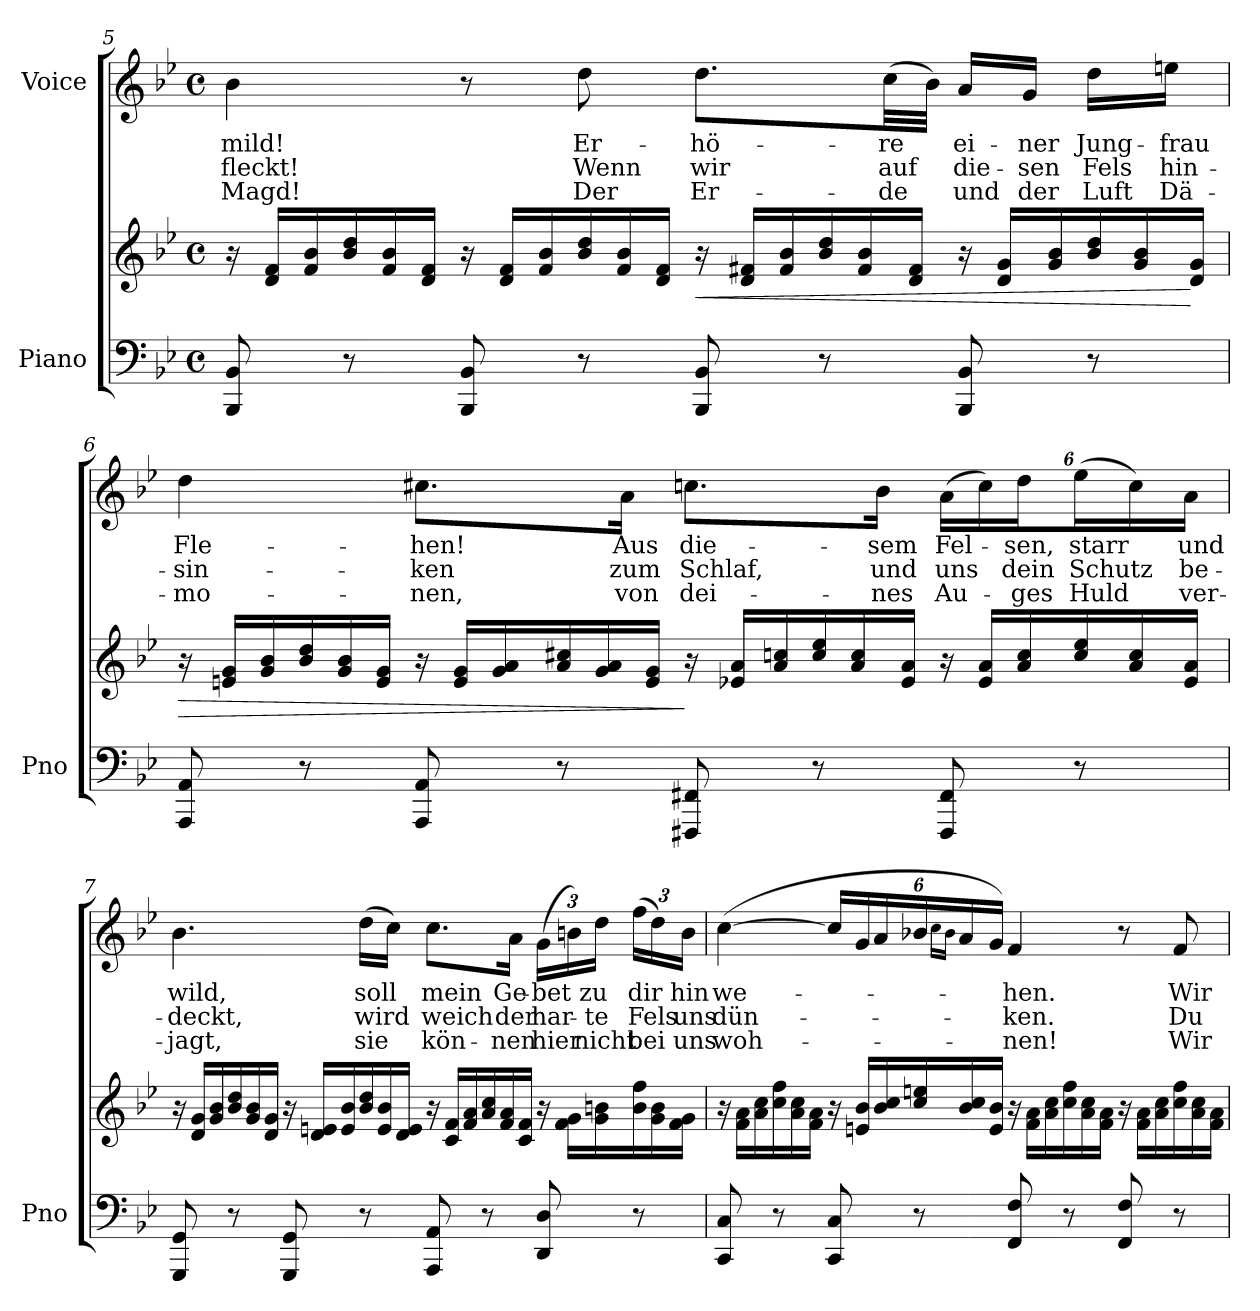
**kern	**kern	**dynam	**kern	**text	**text	**text
*part2	*part2	*part2	*part1	*part1	*part1	*part1
*staff3	*staff2	*staff2/3	*staff1	*staff1	*staff1	*staff1
*I"Piano	*	*	*I"Voice	*	*	*
*I'Pno	*	*	*	*	*	*
!!LO:LB:g=z
*clefF4	*clefG2	*	*clefG2	*	*	*
*k[b-e-]	*k[b-e-]	*	*k[b-e-]	*	*	*
*B-:	*B-:	*	*B-:	*	*	*
*M4/4	*M4/4	*	*M4/4	*	*	*
*met(c)	*met(c)	*	*met(c)	*	*	*
*	*Xtuplet	*	*	*	*	*
=5	=5	=5	=5	=5	=5	=5
!	!	!	!	!LO:LY:b	!LO:LY:b	!LO:LY:b
8BBB-/ 8BB-/	24r	.	4b-\	mild!	-fleckt!	Magd!
.	24d/ 24f/LL	.	.	.	.	.
.	24f/ 24b-/	.	.	.	.	.
8r	24b-/ 24dd/	.	.	.	.	.
.	24f/ 24b-/	.	.	.	.	.
.	24d/ 24f/JJ	.	.	.	.	.
8BBB-/ 8BB-/	24r	.	8r	.	.	.
.	24d/ 24f/LL	.	.	.	.	.
.	24f/ 24b-/	.	.	.	.	.
!	!	!	!	!LO:LY:b	!LO:LY:b	!LO:LY:b
8r	24b-/ 24dd/	.	8dd\	Er-	Wenn	Der
.	24f/ 24b-/	.	.	.	.	.
.	24d/ 24f/JJ	.	.	.	.	.
!	!	!LO:HP:b	!	!LO:LY:b	!LO:LY:b	!LO:LY:b
8BBB-/ 8BB-/	24r	<	8.dd\L	-hö-	wir	Er-
.	24d/ 24f#X/LL	.	.	.	.	.
.	24f#/ 24b-/	.	.	.	.	.
8r	24b-/ 24dd/	.	.	.	.	.
.	24f#/ 24b-/	.	.	.	.	.
!	!	!	!	!LO:LY:b	!LO:LY:b	!LO:LY:b
.	.	.	(>32cc\LL	-re	auf	-de
.	24d/ 24f#/JJ	.	.	.	.	.
.	.	.	32b-\JJJ)	.	.	.
!	!	!	!	!LO:LY:b	!LO:LY:b	!LO:LY:b
8BBB-/ 8BB-/	24r	.	16a/LL	ei-	die-	und
.	24d/ 24g/LL	.	.	.	.	.
!	!	!	!	!LO:LY:b	!LO:LY:b	!LO:LY:b
.	.	.	16g/JJ	-ner	-sen	der
.	24g/ 24b-/	.	.	.	.	.
!	!	!	!	!LO:LY:b	!LO:LY:b	!LO:LY:b
8r	24b-/ 24dd/	.	16dd\LL	Jung-	Fels	Luft
.	24g/ 24b-/	.	.	.	.	.
!	!	!	!	!LO:LY:b	!LO:LY:b	!LO:LY:b
.	.	.	16een\JJ	-frau	hin-	Dä-
.	24d/ 24g/JJ	[	.	.	.	.
=6	=6	=6	=6	=6	=6	=6
!	!	!LO:HP:b	!	!LO:LY:b	!LO:LY:b	!LO:LY:b
8AAA/ 8AA/	24r	>	4dd\	Fle-	-sin-	-mo-
.	24en/ 24g/LL	.	.	.	.	.
.	24g/ 24b-/	.	.	.	.	.
8r	24b-/ 24dd/	.	.	.	.	.
.	24g/ 24b-/	.	.	.	.	.
.	24e/ 24g/JJ	.	.	.	.	.
!	!	!	!	!LO:LY:b	!LO:LY:b	!LO:LY:b
8AAA/ 8AA/	24r	.	8.cc#X\L	-hen!	-ken	-nen,
.	24e/ 24g/LL	.	.	.	.	.
.	24g/ 24a/	.	.	.	.	.
8r	24a/ 24cc#X/	.	.	.	.	.
.	24g/ 24a/	.	.	.	.	.
!	!	!	!	!LO:LY:b	!LO:LY:b	!LO:LY:b
.	.	.	16a\Jk	Aus	zum	von
.	24e/ 24g/JJ	.	.	.	.	.
!	!	!	!	!LO:LY:b	!LO:LY:b	!LO:LY:b
8FFF#X/ 8FF#X/	24r	]	8.ccn\L	die-	Schlaf,	dei-
.	24e-X/ 24a/LL	.	.	.	.	.
.	24a/ 24ccn/	.	.	.	.	.
8r	24cc/ 24ee-/	.	.	.	.	.
.	24a/ 24cc/	.	.	.	.	.
!	!	!	!	!LO:LY:b	!LO:LY:b	!LO:LY:b
.	.	.	16b-\Jk	-sem	und	-nes
.	24e-/ 24a/JJ	.	.	.	.	.
*	*	*	*Xbrackettup	*	*	*
!	!	!	!	!LO:LY:b	!LO:LY:b	!LO:LY:b
8FFF#/ 8FF#/	24r	.	(>24a\LL	Fel-	uns	Au-
.	24e-/ 24a/LL	.	24cc\)	.	.	.
!	!	!	!	!LO:LY:b	!LO:LY:b	!LO:LY:b
.	24a/ 24cc/	.	24dd\J	-sen,	dein	-ges
!	!	!	!	!LO:LY:b	!LO:LY:b	!LO:LY:b
8r	24cc/ 24ee-/	.	(>24ee-\L	starr	Schutz	Huld
.	24a/ 24cc/	.	24cc\)	.	.	.
!	!	!	!	!LO:LY:b	!LO:LY:b	!LO:LY:b
.	24e-/ 24a/JJ	.	24a\JJ	und	be-	ver-
!!LO:LB:g=z
=7	=7	=7	=7	=7	=7	=7
!	!	!	!	!LO:LY:b	!LO:LY:b	!LO:LY:b
8GGG/ 8GG/	24r	.	4.b-\	wild,	-deckt,	-jagt,
.	24d/ 24g/LL	.	.	.	.	.
.	24g/ 24b-/	.	.	.	.	.
8r	24b-/ 24dd/	.	.	.	.	.
.	24g/ 24b-/	.	.	.	.	.
.	24d/ 24g/JJ	.	.	.	.	.
8GGG/ 8GG/	24r	.	.	.	.	.
.	24d/ 24en/LL	.	.	.	.	.
.	24e/ 24b-/	.	.	.	.	.
!	!	!	!	!LO:LY:b	!LO:LY:b	!LO:LY:b
8r	24b-/ 24dd/	.	(>16dd\LL	soll	wird	sie
.	24e/ 24b-/	.	.	.	.	.
.	.	.	16cc\JJ)	.	.	.
.	24d/ 24e/JJ	.	.	.	.	.
!	!	!	!	!LO:LY:b	!LO:LY:b	!LO:LY:b
8AAA/ 8AA/	24r	.	8.cc\L	mein	weich	kön-
.	24c/ 24f/LL	.	.	.	.	.
.	24f/ 24a/	.	.	.	.	.
8r	24a/ 24cc/	.	.	.	.	.
.	24f/ 24a/	.	.	.	.	.
!	!	!	!	!LO:LY:b	!LO:LY:b	!LO:LY:b
.	.	.	16a\Jk	Ge-	der	-nen
.	24c/ 24f/JJ	.	.	.	.	.
!	!	!	!	!LO:LY:b	!LO:LY:b	!LO:LY:b
8DD/ 8D/	24r	.	(>24g\LL	-bet	har-	hier
.	24f\ 24g\LL	.	24bn\)	.	.	.
!	!	!	!	!LO:LY:b	!LO:LY:b	!LO:LY:b
.	24g\ 24bn\	.	24dd\JJ	zu	-te	nicht
!	!	!	!	!LO:LY:b	!LO:LY:b	!LO:LY:b
8r	24b\ 24ff\	.	(>24ff\LL	dir	Fels	bei
.	24g\ 24b\	.	24dd\)	.	.	.
!	!	!	!	!LO:LY:b	!LO:LY:b	!LO:LY:b
.	24f\ 24g\JJ	.	24b\JJ	hin	uns	uns
=8	=8	=8	=8	=8	=8	=8
!	!	!	!	!LO:LY:b	!LO:LY:b	!LO:LY:b
8CC/ 8C/	24r	.	(>[4cc\	we-	dün-	woh-
.	24f\ 24a\LL	.	.	.	.	.
.	24a\ 24cc\	.	.	.	.	.
8r	24cc\ 24ff\	.	.	.	.	.
.	24a\ 24cc\	.	.	.	.	.
.	24f\ 24a\JJ	.	.	.	.	.
8CC/ 8C/	24r	.	24cc/LL]	.	.	.
.	24en/ 24b-/LL	.	24g/	.	.	.
.	24b-/ 24cc/	.	24a/	.	.	.
8r	24cc/ 24een/	.	24b-X/	.	.	.
.	.	.	16qcc\LL	.	.	.
.	.	.	16qb-\JJ	.	.	.
.	24b-/ 24cc/	.	24a/	.	.	.
.	24e/ 24b-/JJ	.	24g/JJ)	.	.	.
!	!	!	!	!LO:LY:b	!LO:LY:b	!LO:LY:b
8FF/ 8F/	24r	.	4f/	-hen.	-ken.	-nen!
.	24f\ 24a\LL	.	.	.	.	.
.	24a\ 24cc\	.	.	.	.	.
8r	24cc\ 24ff\	.	.	.	.	.
.	24a\ 24cc\	.	.	.	.	.
.	24f\ 24a\JJ	.	.	.	.	.
8FF/ 8F/	24r	.	8r	.	.	.
.	24f\ 24a\LL	.	.	.	.	.
.	24a\ 24cc\	.	.	.	.	.
!	!	!	!	!LO:LY:b	!LO:LY:b	!LO:LY:b
8r	24cc\ 24ff\	.	8f/	Wir	Du	Wir
.	24a\ 24cc\	.	.	.	.	.
.	24f\ 24a\JJ	.	.	.	.	.
=	=	=	=	=	=	=
*-	*-	*-	*-	*-	*-	*-
